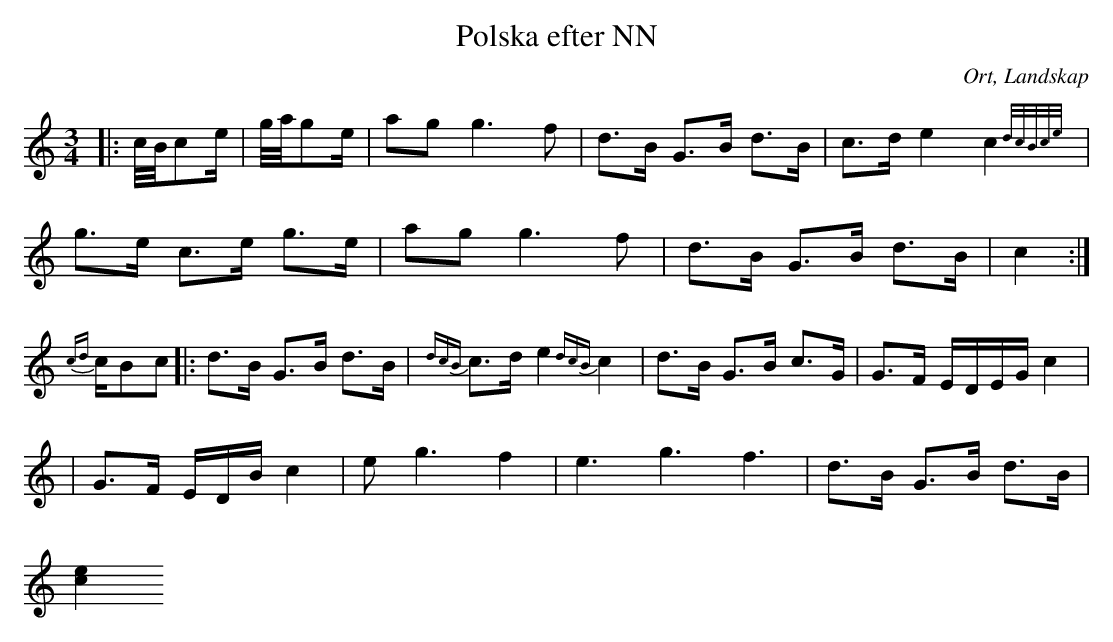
X:1
T:Polska efter NN
O:Ort, Landskap
M:3/4
L:1/8
K:C
|:c//B//ce/|g//a//ge/|ag g3 f|d>B G>B d>B|c>d e2 c2{d/c/B/c/e/}|
g>e c>e g>e|ag g3 f|d>B G>B d>B|c2:|
 {cd}c/Bc |:d>B G>B d>B|{dcB}c>d e2 {dcB}c2|d>B G>B c>G|G>F E/D/E/G/ c2|
 |G>F E/D/B/ c2|e g3 f2|e3 g3 f3|d>B G>B d>B|
[e2c2 z2]
